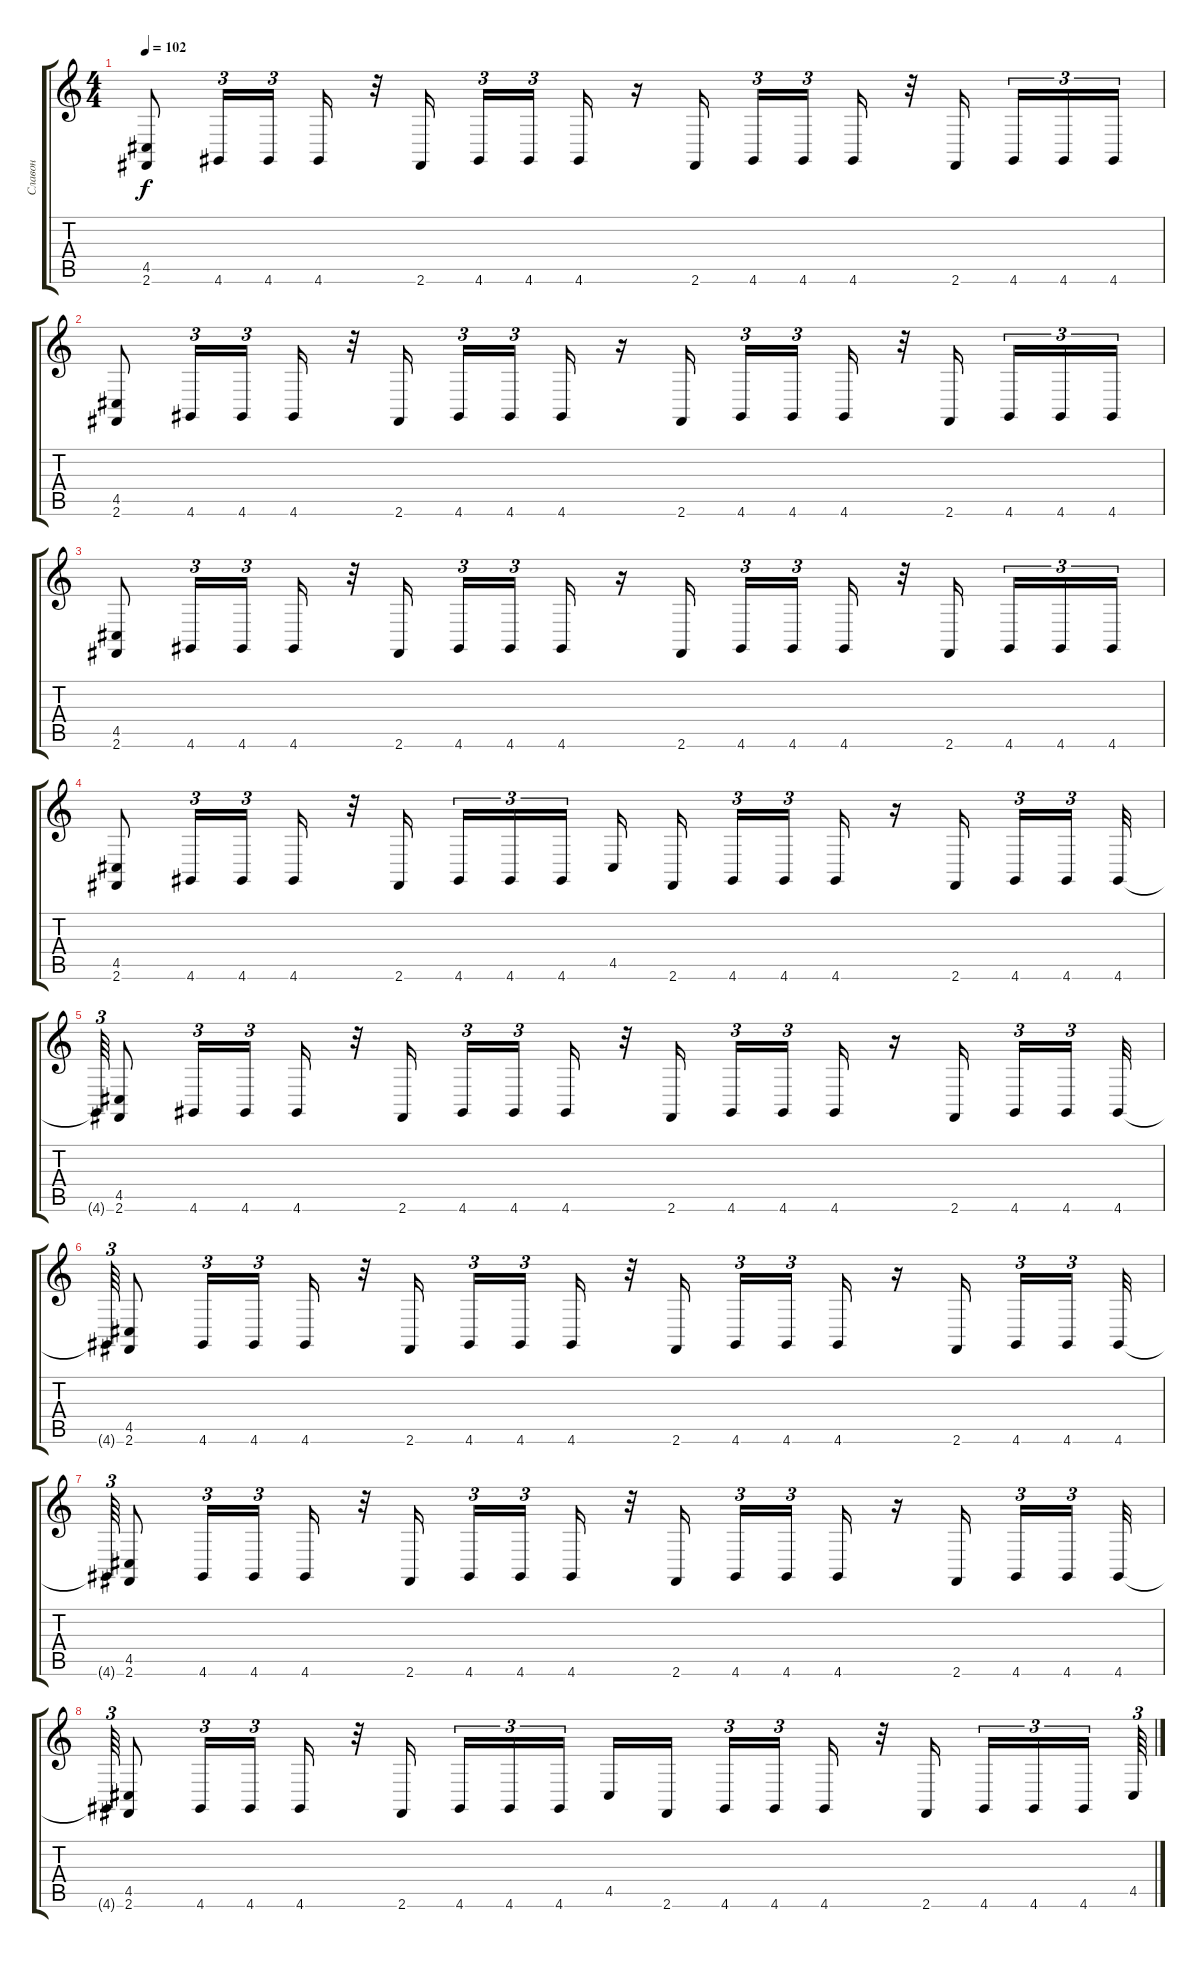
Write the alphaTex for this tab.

\track ("Славон" "Славон") {instrument acousticgrandpiano}
\staff {score tabs}
\tuning (E4 B3 G3 D3 A2 E2) {hide}
\ts (4 4)
\tempo 102
\clef g2
\ks c
(4.5 2.6).8{dy f instrument acousticgrandpiano} 4.6.16{tu (3 2)} 4.6.16{tu (3 2)} 4.6.16 r.32 2.6.16 4.6.16{tu (3 2)} 4.6.16{tu (3 2)} 4.6.16 r.16 2.6.16 4.6.16{tu (3 2)} 4.6.16{tu (3 2)} 4.6.16 r.32 2.6.16 4.6.16{tu (3 2)} 4.6.16{tu (3 2)} 4.6.16{tu (3 2)} |
(4.5 2.6).8 4.6.16{tu (3 2)} 4.6.16{tu (3 2)} 4.6.16 r.32 2.6.16 4.6.16{tu (3 2)} 4.6.16{tu (3 2)} 4.6.16 r.16 2.6.16 4.6.16{tu (3 2)} 4.6.16{tu (3 2)} 4.6.16 r.32 2.6.16 4.6.16{tu (3 2)} 4.6.16{tu (3 2)} 4.6.16{tu (3 2)} |
(4.5 2.6).8 4.6.16{tu (3 2)} 4.6.16{tu (3 2)} 4.6.16 r.32 2.6.16 4.6.16{tu (3 2)} 4.6.16{tu (3 2)} 4.6.16 r.16 2.6.16 4.6.16{tu (3 2)} 4.6.16{tu (3 2)} 4.6.16 r.32 2.6.16 4.6.16{tu (3 2)} 4.6.16{tu (3 2)} 4.6.16{tu (3 2)} |
(4.5 2.6).8 4.6.16{tu (3 2)} 4.6.16{tu (3 2)} 4.6.16 r.32 2.6.16 4.6.16{tu (3 2)} 4.6.16{tu (3 2)} 4.6.16{tu (3 2)} 4.5.16 2.6.16 4.6.16{tu (3 2)} 4.6.16{tu (3 2)} 4.6.16 r.16 2.6.16 4.6.16{tu (3 2)} 4.6.16{tu (3 2)} 4.6.32 |
4.6{t}.64{tu (3 2)} (4.5 2.6).8 4.6.16{tu (3 2)} 4.6.16{tu (3 2)} 4.6.16 r.32 2.6.16 4.6.16{tu (3 2)} 4.6.16{tu (3 2)} 4.6.16 r.32 2.6.16 4.6.16{tu (3 2)} 4.6.16{tu (3 2)} 4.6.16 r.16 2.6.16 4.6.16{tu (3 2)} 4.6.16{tu (3 2)} 4.6.32 |
4.6{t}.64{tu (3 2)} (4.5 2.6).8 4.6.16{tu (3 2)} 4.6.16{tu (3 2)} 4.6.16 r.32 2.6.16 4.6.16{tu (3 2)} 4.6.16{tu (3 2)} 4.6.16 r.32 2.6.16 4.6.16{tu (3 2)} 4.6.16{tu (3 2)} 4.6.16 r.16 2.6.16 4.6.16{tu (3 2)} 4.6.16{tu (3 2)} 4.6.32 |
4.6{t}.64{tu (3 2)} (4.5 2.6).8 4.6.16{tu (3 2)} 4.6.16{tu (3 2)} 4.6.16 r.32 2.6.16 4.6.16{tu (3 2)} 4.6.16{tu (3 2)} 4.6.16 r.32 2.6.16 4.6.16{tu (3 2)} 4.6.16{tu (3 2)} 4.6.16 r.16 2.6.16 4.6.16{tu (3 2)} 4.6.16{tu (3 2)} 4.6.32 |
4.6{t}.64{tu (3 2)} (4.5 2.6).8 4.6.16{tu (3 2)} 4.6.16{tu (3 2)} 4.6.16 r.32 2.6.16 4.6.16{tu (3 2)} 4.6.16{tu (3 2)} 4.6.16{tu (3 2)} 4.5.16 2.6.16 4.6.16{tu (3 2)} 4.6.16{tu (3 2)} 4.6.16 r.32 2.6.16 4.6.16{tu (3 2)} 4.6.16{tu (3 2)} 4.6.16{tu (3 2)} 4.5.64{tu (3 2)}
